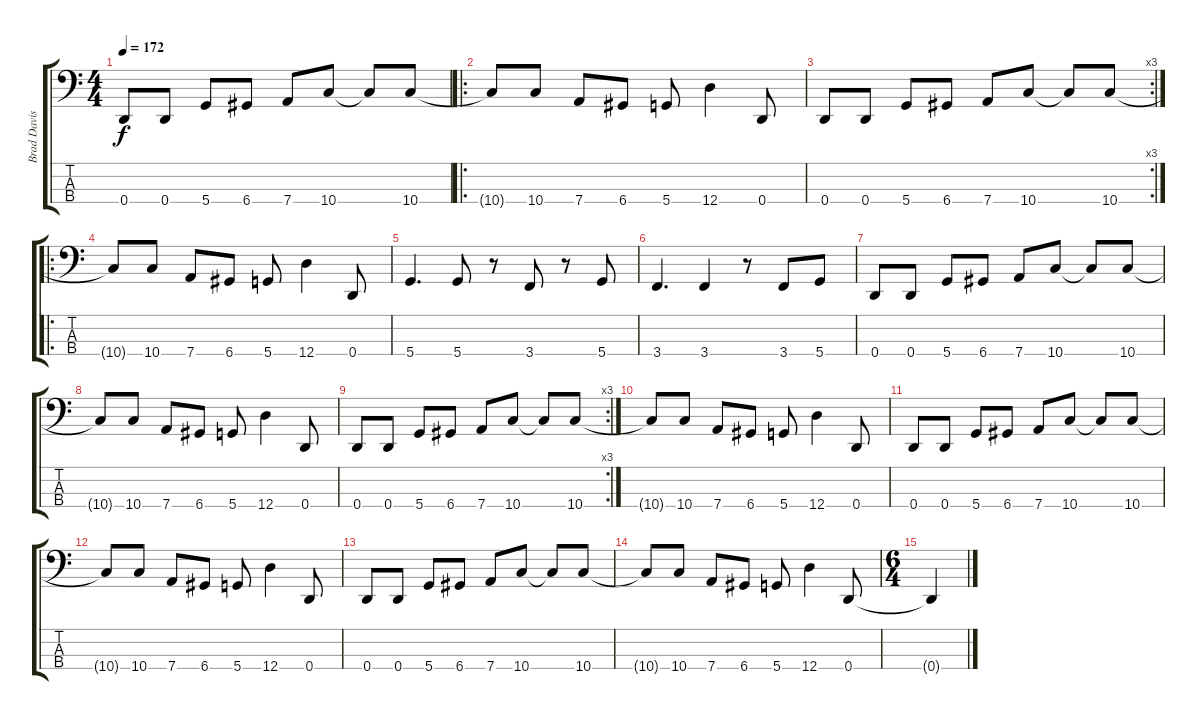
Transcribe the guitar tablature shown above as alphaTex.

\track ("Brad Davis" "Brad Davis") {instrument electricbasspick}
\staff {score tabs}
\tuning (G2 D2 A1 D1) {hide}
\ts (4 4)
\tempo 172
\clef f4
\ks c
0.4.8{dy f} 0.4.8 5.4.8 6.4.8 7.4.8 10.4.8 10.4{t}.8 10.4.8 |
\ro
10.4{t}.8 10.4.8 7.4.8 6.4.8 5.4.8 12.4.4 0.4.8 |
\rc 3
0.4.8 0.4.8 5.4.8 6.4.8 7.4.8 10.4.8 10.4{t}.8 10.4.8 |
\ro
10.4{t}.8 10.4.8 7.4.8 6.4.8 5.4.8 12.4.4 0.4.8 |
5.4.4{d} 5.4.8 r.8 3.4.8 r.8 5.4.8 |
3.4.4{d} 3.4.4 r.8 3.4.8 5.4.8 |
0.4.8 0.4.8 5.4.8 6.4.8 7.4.8 10.4.8 10.4{t}.8 10.4.8 |
10.4{t}.8 10.4.8 7.4.8 6.4.8 5.4.8 12.4.4 0.4.8 |
\rc 3
0.4.8 0.4.8 5.4.8 6.4.8 7.4.8 10.4.8 10.4{t}.8 10.4.8 |
10.4{t}.8 10.4.8 7.4.8 6.4.8 5.4.8 12.4.4 0.4.8 |
0.4.8 0.4.8 5.4.8 6.4.8 7.4.8 10.4.8 10.4{t}.8 10.4.8 |
10.4{t}.8 10.4.8 7.4.8 6.4.8 5.4.8 12.4.4 0.4.8 |
0.4.8 0.4.8 5.4.8 6.4.8 7.4.8 10.4.8 10.4{t}.8 10.4.8 |
10.4{t}.8 10.4.8 7.4.8 6.4.8 5.4.8 12.4.4 0.4.8 |
\ts (6 4)
0.4{t}.4
